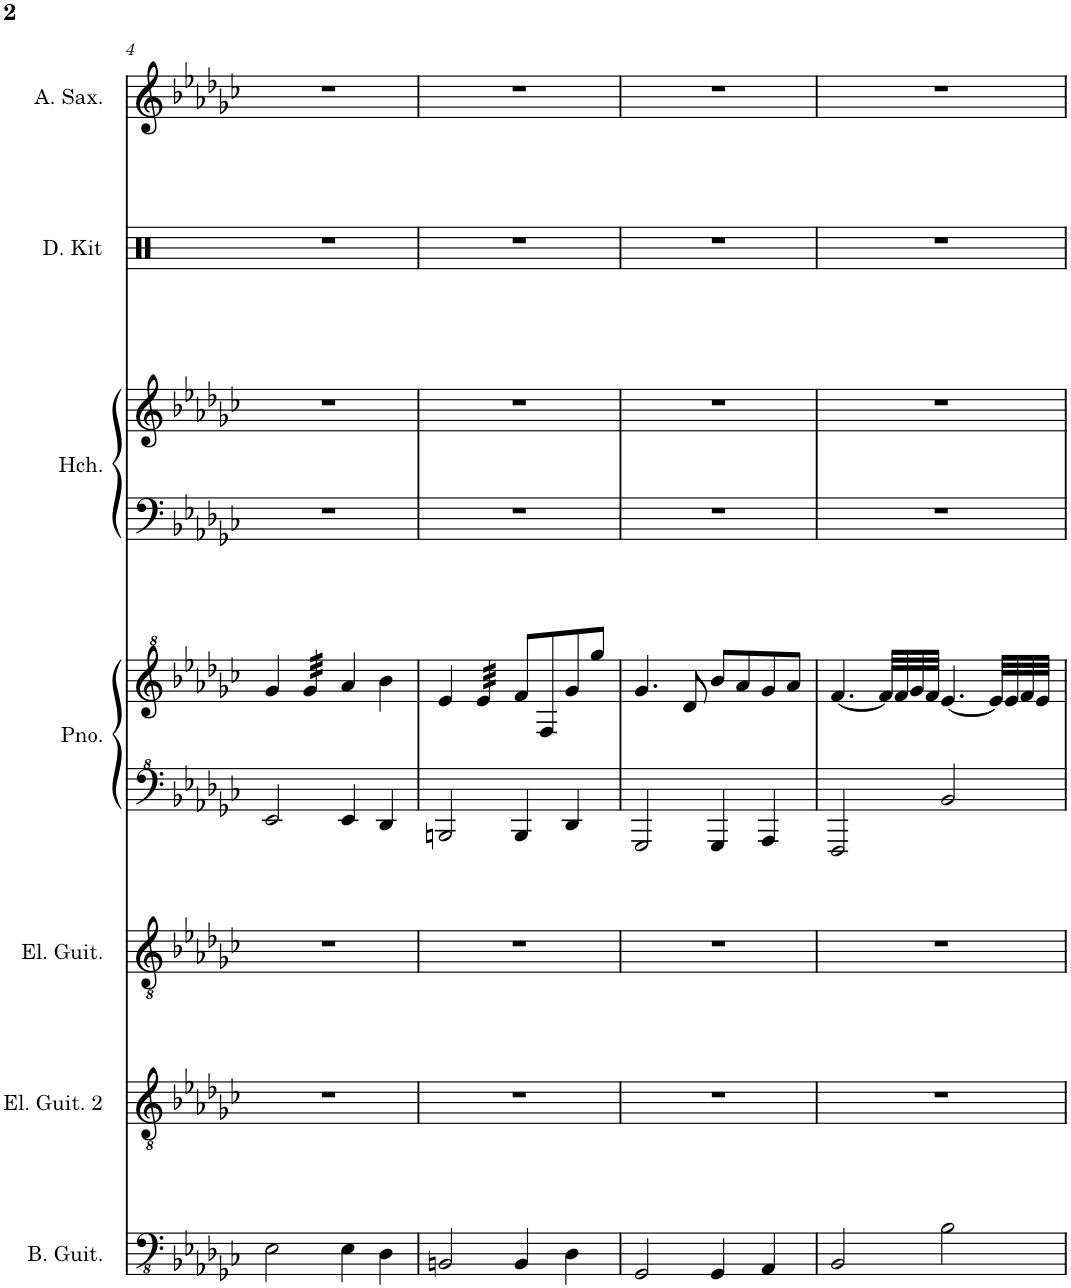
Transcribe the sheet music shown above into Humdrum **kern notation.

**kern	**kern	**kern	**kern	**kern	**kern	**kern	**kern	**kern
*part7	*part6	*part5	*part4	*part4	*part3	*part3	*part2	*part1
*staff9	*staff8	*staff7	*staff6	*staff5	*staff4	*staff3	*staff2	*staff1
*I"Bass Guitar	*I"Electric Guitar 2	*I"Electric Guitar	*I"Piano	*	*I"Harpsichord	*	*I"Drum Kit	*I"Alto Saxophone
*I'B. Guit.	*I'El. Guit. 2	*I'El. Guit.	*I'Pno.	*	*I'Hch.	*	*I'D. Kit	*I'A. Sax.
!!LO:PB:g=z
*clefFv4	*clefGv2	*clefGv2	*clefF^4	*clefG^2	*clefF4	*clefG2	*clefX	*clefG2
*	*	*	*	*	*	*	*	*ITrd5c9
*k[b-e-a-d-g-c-]	*k[b-e-a-d-g-c-]	*k[b-e-a-d-g-c-]	*k[b-e-a-d-g-c-]	*k[b-e-a-d-g-c-]	*k[b-e-a-d-g-c-]	*k[b-e-a-d-g-c-]	*k[]	*k[b-e-a-d-g-c-]
*M4/4	*M4/4	*M4/4	*M4/4	*M4/4	*M4/4	*M4/4	*M4/4	*M4/4
=4	=4	=4	=4	=4	=4	=4	=4	=4
2EE-\	1r	1r	2E-/	4gg-/	1r	1r	1r	1r
*	*	*	*	*tremolo	*	*	*	*
.	.	.	.	32gg-/LLL	.	.	.	.
.	.	.	.	32gg-/	.	.	.	.
.	.	.	.	32gg-/	.	.	.	.
.	.	.	.	32gg-/	.	.	.	.
.	.	.	.	32gg-/	.	.	.	.
.	.	.	.	32gg-/	.	.	.	.
.	.	.	.	32gg-/	.	.	.	.
.	.	.	.	32gg-/JJJ	.	.	.	.
*	*	*	*	*Xtremolo	*	*	*	*
4EE-\	.	.	4E-/	4aa-/	.	.	.	.
4DD-\	.	.	4D-/	4bb-\	.	.	.	.
=5	=5	=5	=5	=5	=5	=5	=5	=5
2BBBn/	1r	1r	2BBn/	4ee-/	1r	1r	1r	1r
*	*	*	*	*tremolo	*	*	*	*
.	.	.	.	32ee-/LLL	.	.	.	.
.	.	.	.	32ee-/	.	.	.	.
.	.	.	.	32ee-/	.	.	.	.
.	.	.	.	32ee-/	.	.	.	.
.	.	.	.	32ee-/	.	.	.	.
.	.	.	.	32ee-/	.	.	.	.
.	.	.	.	32ee-/	.	.	.	.
.	.	.	.	32ee-/JJJ	.	.	.	.
*	*	*	*	*Xtremolo	*	*	*	*
4BBB/	.	.	4BB/	8ff/L	.	.	.	.
.	.	.	.	8f/	.	.	.	.
4DD-\	.	.	4D-/	8gg-/	.	.	.	.
.	.	.	.	8ggg-/J	.	.	.	.
=6	=6	=6	=6	=6	=6	=6	=6	=6
2GGG-/	1r	1r	2GG-/	4.gg-/	1r	1r	1r	1r
.	.	.	.	8dd-/	.	.	.	.
4GGG-/	.	.	4GG-/	8bb-/L	.	.	.	.
.	.	.	.	8aa-/	.	.	.	.
4AAA-/	.	.	4AA-/	8gg-/	.	.	.	.
.	.	.	.	8aa-/J	.	.	.	.
=7	=7	=7	=7	=7	=7	=7	=7	=7
2BBB-/	1r	1r	2FF/	[4.ff/	1r	1r	1r	1r
.	.	.	.	32ff/LLL]	.	.	.	.
.	.	.	.	32ff/	.	.	.	.
.	.	.	.	32gg-/	.	.	.	.
.	.	.	.	32ff/JJJ	.	.	.	.
2BB-\	.	.	2B-/	[4.ee-/	.	.	.	.
.	.	.	.	32ee-/LLL]	.	.	.	.
.	.	.	.	32ee-/	.	.	.	.
.	.	.	.	32ff/	.	.	.	.
.	.	.	.	32ee-/JJJ	.	.	.	.
=	=	=	=	=	=	=	=	=
*-	*-	*-	*-	*-	*-	*-	*-	*-
